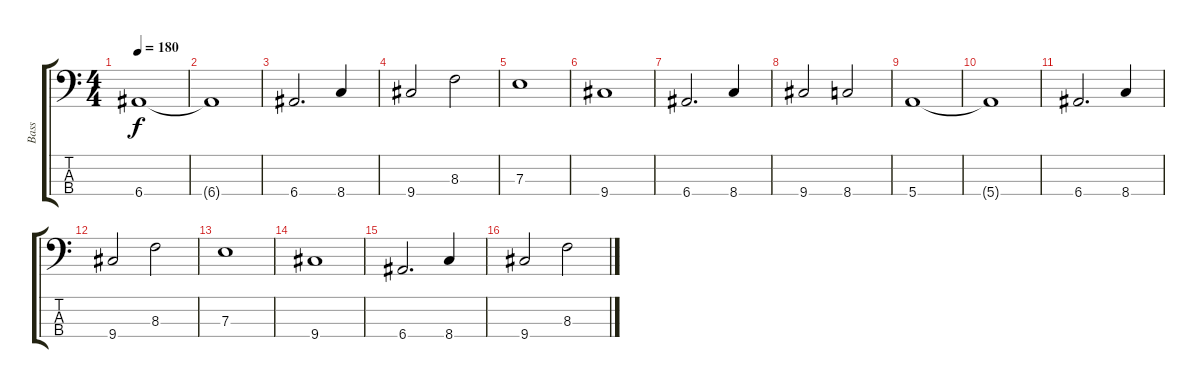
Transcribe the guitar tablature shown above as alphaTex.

\track ("Bass" "Bass") {instrument electricbasspick}
\staff {score tabs}
\tuning (G2 D2 A1 E1) {hide}
\ts (4 4)
\tempo 180
\clef f4
\ks c
6.4{t}.1{dy f} |
6.4{t}.1 |
6.4.2{d} 8.4.4 |
9.4.2 8.3.2 |
7.3.1 |
9.4.1 |
6.4.2{d} 8.4.4 |
9.4.2 8.4.2 |
5.4.1 |
5.4{t}.1 |
6.4.2{d} 8.4.4 |
9.4.2 8.3.2 |
7.3.1 |
9.4.1 |
6.4.2{d} 8.4.4 |
9.4.2 8.3.2
